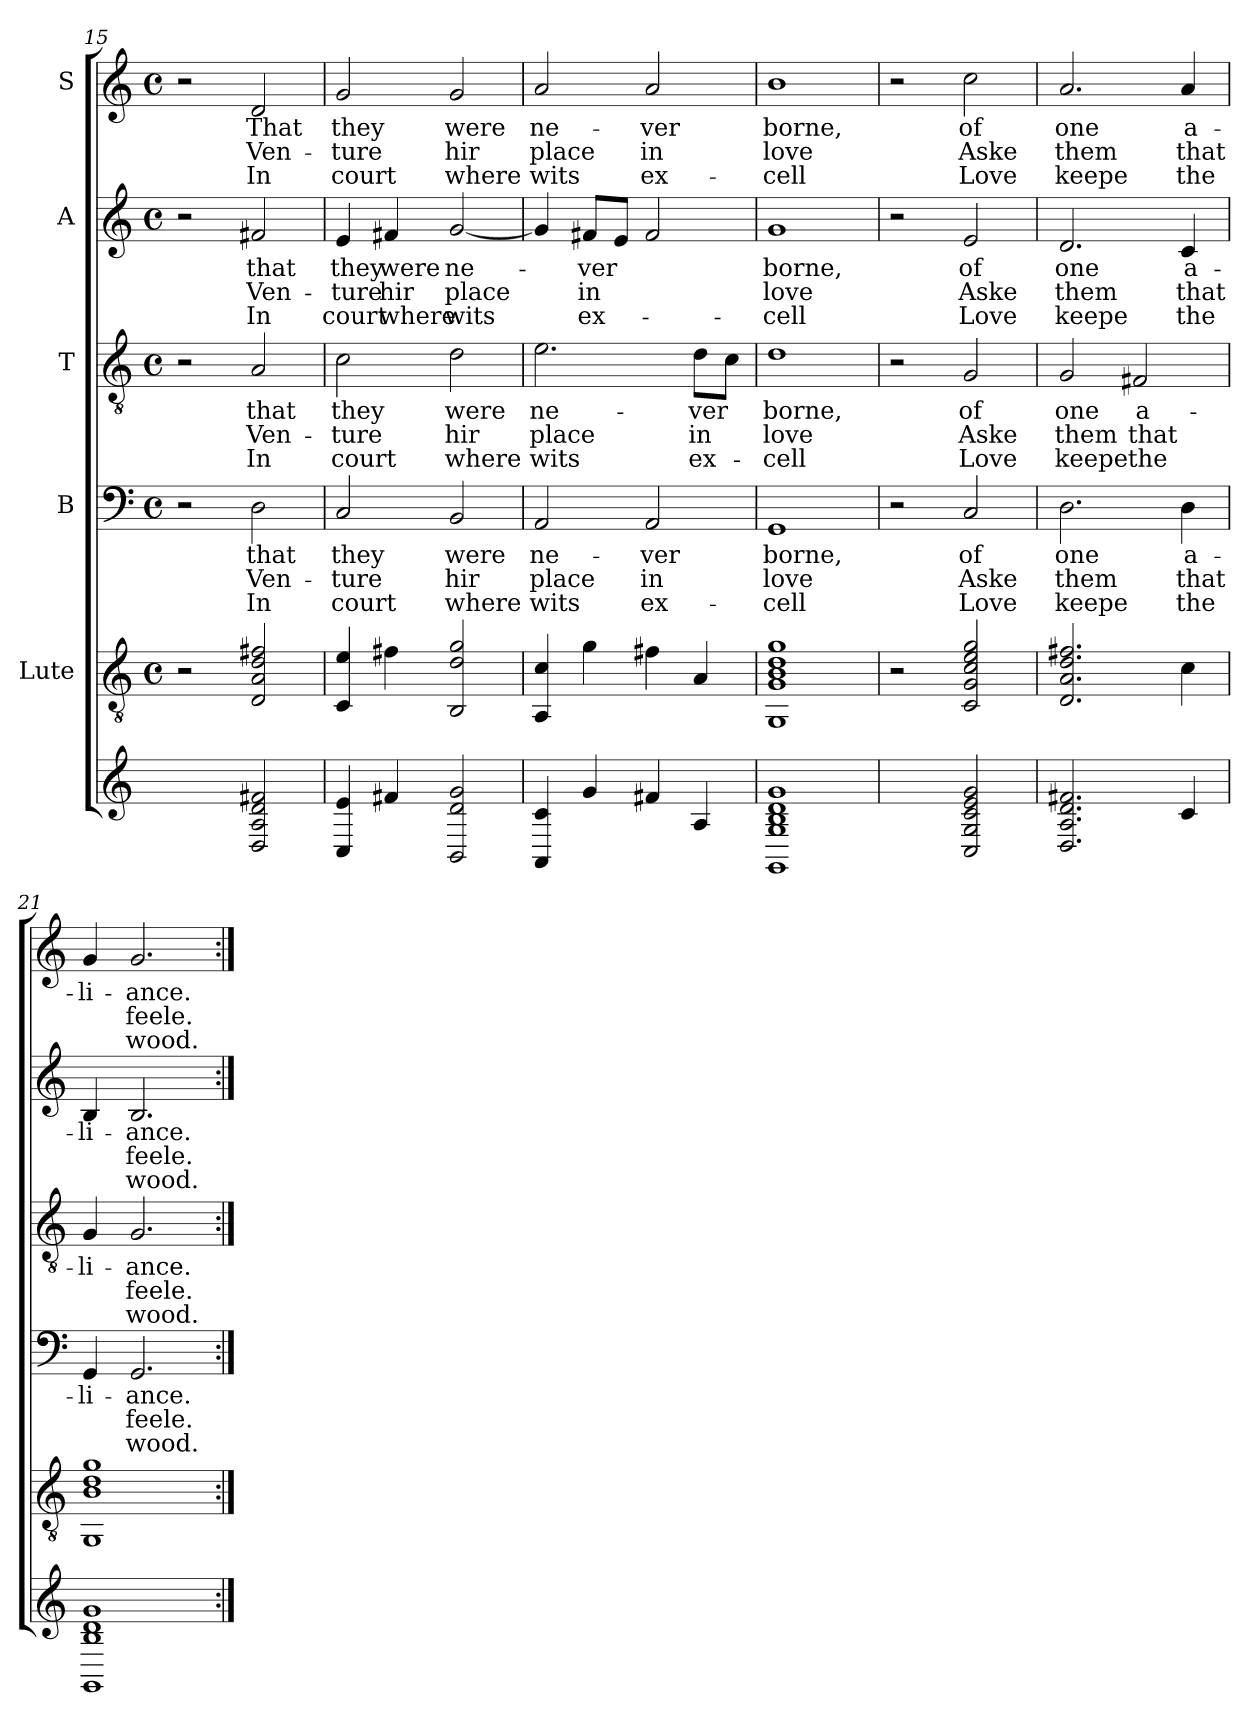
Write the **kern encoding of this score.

**kern	**kern	**kern	**text	**text	**text	**kern	**text	**text	**text	**kern	**text	**text	**text	**kern	**text	**text	**text
*part6	*part5	*part4	*part4	*part4	*part4	*part3	*part3	*part3	*part3	*part2	*part2	*part2	*part2	*part1	*part1	*part1	*part1
*staff6	*staff5	*staff4	*staff4	*staff4	*staff4	*staff3	*staff3	*staff3	*staff3	*staff2	*staff2	*staff2	*staff2	*staff1	*staff1	*staff1	*staff1
*	*I"Lute	*I"B	*	*	*	*I"T	*	*	*	*I"A	*	*	*	*I"S	*	*	*
*	*clefGv2	*clefF4	*	*	*	*clefGv2	*	*	*	*clefG2	*	*	*	*clefG2	*	*	*
*k[]	*k[]	*k[]	*	*	*	*k[]	*	*	*	*k[]	*	*	*	*k[]	*	*	*
*C:	*C:	*C:	*	*	*	*C:	*	*	*	*C:	*	*	*	*C:	*	*	*
*	*M4/4	*M4/4	*	*	*	*M4/4	*	*	*	*M4/4	*	*	*	*M4/4	*	*	*
*	*met(c)	*met(c)	*	*	*	*met(c)	*	*	*	*met(c)	*	*	*	*met(c)	*	*	*
=15	=15	=15	=15	=15	=15	=15	=15	=15	=15	=15	=15	=15	=15	=15	=15	=15	=15
2ryy	2r	2r	.	.	.	2r	.	.	.	2r	.	.	.	2r	.	.	.
2D 2A 2d 2f#	2D/ 2A/ 2d/ 2f#X/	2D\	that	Ven-	In	2A/	that	Ven-	In	2f#X/	that	Ven-	In	2d/	That	Ven-	In
=16	=16	=16	=16	=16	=16	=16	=16	=16	=16	=16	=16	=16	=16	=16	=16	=16	=16
4C 4e	4C/ 4e/	2C/	they	-ture	court	2c\	they	-ture	court	4e/	they	-ture	court	2g/	they	-ture	court
4f#	4f#X\	.	.	.	.	.	.	.	.	4f#X/	were	hir	where	.	.	.	.
2BB 2d 2g	2BB/ 2d/ 2g/	2BB/	were	hir	where	2d\	were	hir	where	[2g/	ne-	place	wits	2g/	were	hir	where
!!LO:PB:g=z
=17	=17	=17	=17	=17	=17	=17	=17	=17	=17	=17	=17	=17	=17	=17	=17	=17	=17
4AA 4c	4AA/ 4c/	2AA/	ne-	place	wits	2.e\	ne-	place	wits	4g/]	.	.	.	2a/	ne-	place	wits
4g	4g\	.	.	.	.	.	.	.	.	8f#X/L	-ver	in	ex-	.	.	.	.
.	.	.	.	.	.	.	.	.	.	8e/J	.	.	.	.	.	.	.
4f#	4f#X\	2AA/	-ver	in	ex-	.	.	.	.	2f#/	.	.	.	2a/	-ver	in	ex-
4A	4A/	.	.	.	.	8d\L	-ver	in	ex-	.	.	.	.	.	.	.	.
.	.	.	.	.	.	8c\J	.	.	.	.	.	.	.	.	.	.	.
=18	=18	=18	=18	=18	=18	=18	=18	=18	=18	=18	=18	=18	=18	=18	=18	=18	=18
1GG 1G 1B 1d 1g	1GG 1G 1B 1d 1g	1GG	borne,	love	-cell	1d	borne,	love	-cell	1g	borne,	love	-cell	1b	borne,	love	-cell
=19	=19	=19	=19	=19	=19	=19	=19	=19	=19	=19	=19	=19	=19	=19	=19	=19	=19
2ryy	2r	2r	.	.	.	2r	.	.	.	2r	.	.	.	2r	.	.	.
2C 2G 2c 2e 2g	2C/ 2G/ 2c/ 2e/ 2g/	2C/	of	Aske	Love	2G/	of	Aske	Love	2e/	of	Aske	Love	2cc\	of	Aske	Love
=20	=20	=20	=20	=20	=20	=20	=20	=20	=20	=20	=20	=20	=20	=20	=20	=20	=20
2.D 2.A 2.d 2.f#	2.D/ 2.A/ 2.d/ 2.f#X/	2.D\	one	them	keepe	2G/	one	them	keepe	2.d/	one	them	keepe	2.a/	one	them	keepe
.	.	.	.	.	.	2F#X/	a-	that	the	.	.	.	.	.	.	.	.
4c	4c\	4D\	a-	that	the	.	.	.	.	4c/	a-	that	the	4a/	a-	that	the
=21	=21	=21	=21	=21	=21	=21	=21	=21	=21	=21	=21	=21	=21	=21	=21	=21	=21
1GG 1B 1d 1g	1GG 1B 1d 1g	4GG/	-li-	.	.	4G/	-li-	.	.	4B/	-li-	.	.	4g/	-li-	.	.
.	.	2.GG/	-ance.	feele.	wood.	2.G/	-ance.	feele.	wood.	2.B/	-ance.	feele.	wood.	2.g/	-ance.	feele.	wood.
=:|!	=:|!	=:|!	=:|!	=:|!	=:|!	=:|!	=:|!	=:|!	=:|!	=:|!	=:|!	=:|!	=:|!	=:|!	=:|!	=:|!	=:|!
*-	*-	*-	*-	*-	*-	*-	*-	*-	*-	*-	*-	*-	*-	*-	*-	*-	*-
